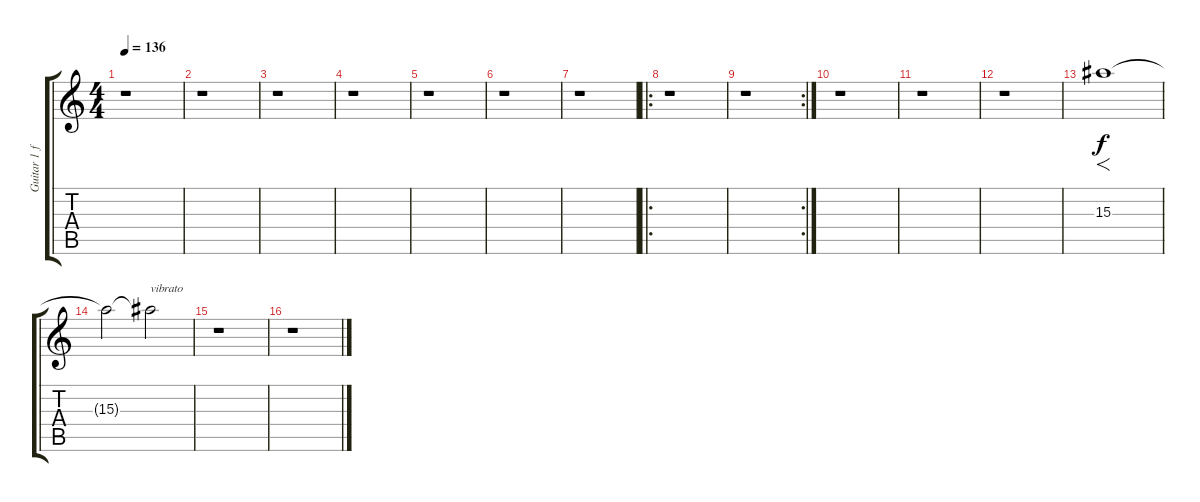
\track ("Guitar 1 feedback" "Guitar 1 f") {instrument guitarharmonics}
\staff {score tabs}
\tuning (E4 B3 G3 D3 A2 E2) {hide}
\ts (4 4)
\tempo 136
\clef g2
\ks c
r.1{dy f} |
r.1 |
r.1 |
r.1 |
r.1 |
r.1 |
r.1 |
\ro
r.1 |
\rc 2
r.1 |
r.1 |
r.1 |
r.1 |
15.3.1{f} |
15.3{t}.2 15.3{t}.2{txt "vibrato"} |
r.1 |
r.1
